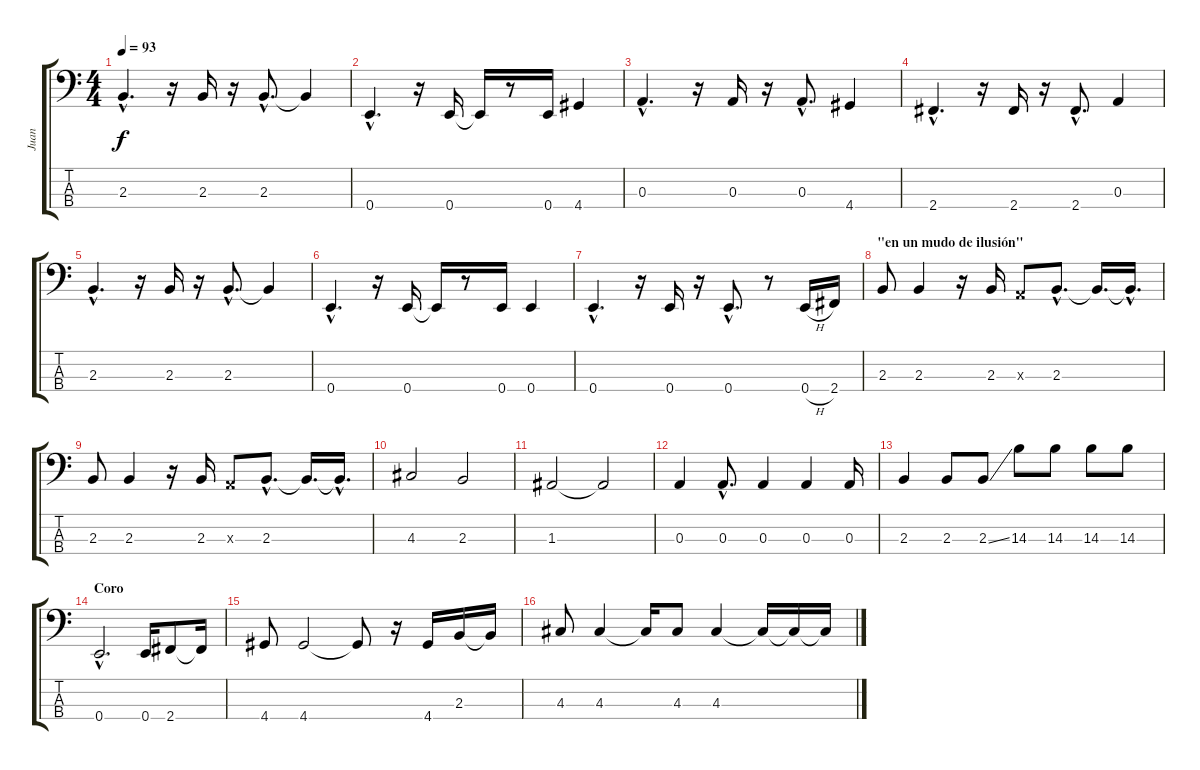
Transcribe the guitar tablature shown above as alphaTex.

\track ("Juan" "Juan") {instrument electricbasspick}
\staff {score tabs}
\tuning (G2 D2 A1 E1) {hide}
\ts (4 4)
\tempo 93
\clef f4
\ks c
2.3{hac}.4{d dy f} r.16 2.3.16 r.16 2.3{hac}.8{d} 2.3{t}.4 |
0.4{hac}.4{d} r.16 0.4.16 0.4{t}.16 r.8 0.4.16 4.4.4 |
0.3{hac}.4{d} r.16 0.3.16 r.16 0.3{hac}.8{d} 4.4.4 |
2.4{hac}.4{d} r.16 2.4.16 r.16 2.4{hac}.8{d} 0.3.4 |
2.3{hac}.4{d} r.16 2.3.16 r.16 2.3{hac}.8{d} 2.3{t}.4 |
0.4{hac}.4{d} r.16 0.4.16 0.4{t}.16 r.8 0.4.16 0.4.4 |
0.4{hac}.4{d} r.16 0.4.16 r.16 0.4{hac}.8{d} r.8 0.4{h}.16 2.4.16 |
\section ("" "\"en un mudo de ilusión\"")
2.3.8 2.3.4 r.16 2.3.16 0.3{x}.8 2.3{hac}.8{d} 2.3{t}.16{d} 2.3{hac t}.16{d} |
2.3.8 2.3.4 r.16 2.3.16 0.3{x}.8 2.3{hac}.8{d} 2.3{t}.16{d} 2.3{hac t}.16{d} |
4.3.2 2.3.2 |
1.3.2 1.3{t}.2 |
0.3.4 0.3{hac}.8{d} 0.3.4 0.3.4 0.3.16 |
2.3.4 2.3.8 2.3{ss}.8 14.3.8 14.3.8 14.3.8 14.3.8 |
\section ("" "Coro")
0.4{hac}.2{d} 0.4.16 2.4.8 2.4{t}.16 |
4.4.8 4.4.2 4.4{t}.8 r.16 4.4.16 2.3.16 2.3{t}.16 |
4.3.8 4.3.4 4.3{t}.16 4.3.8 4.3.4 4.3{t}.16 4.3{t}.16 4.3{t}.16
